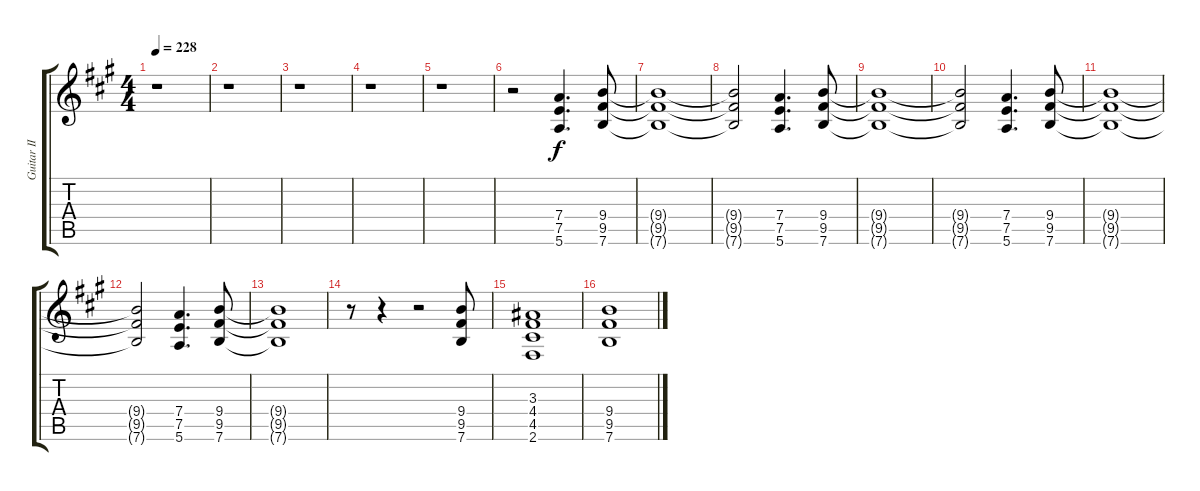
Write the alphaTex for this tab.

\track ("Guitar II" "Guitar II") {mute instrument distortionguitar}
\staff {score tabs}
\tuning (E4 B3 G3 D3 A2 E2) {hide}
\ts (4 4)
\tempo 228
\clef g2
\ks a
r.1{dy f} |
r.1 |
r.1 |
r.1 |
r.1 |
r.2 (7.4 7.5 5.6).4{d} (9.4 9.5 7.6).8 |
(9.4{t} 9.5{t} 7.6{t}).1 |
(9.4{t} 9.5{t} 7.6{t}).2 (7.4 7.5 5.6).4{d} (9.4 9.5 7.6).8 |
(9.4{t} 9.5{t} 7.6{t}).1 |
(9.4{t} 9.5{t} 7.6{t}).2 (7.4 7.5 5.6).4{d} (9.4 9.5 7.6).8 |
(9.4{t} 9.5{t} 7.6{t}).1 |
(9.4{t} 9.5{t} 7.6{t}).2 (7.4 7.5 5.6).4{d} (9.4 9.5 7.6).8 |
(9.4{t} 9.5{t} 7.6{t}).1 |
r.8 r.4 r.2 (9.4 9.5 7.6).8 |
(3.3 4.4 4.5 2.6).1 |
(9.4 9.5 7.6).1
